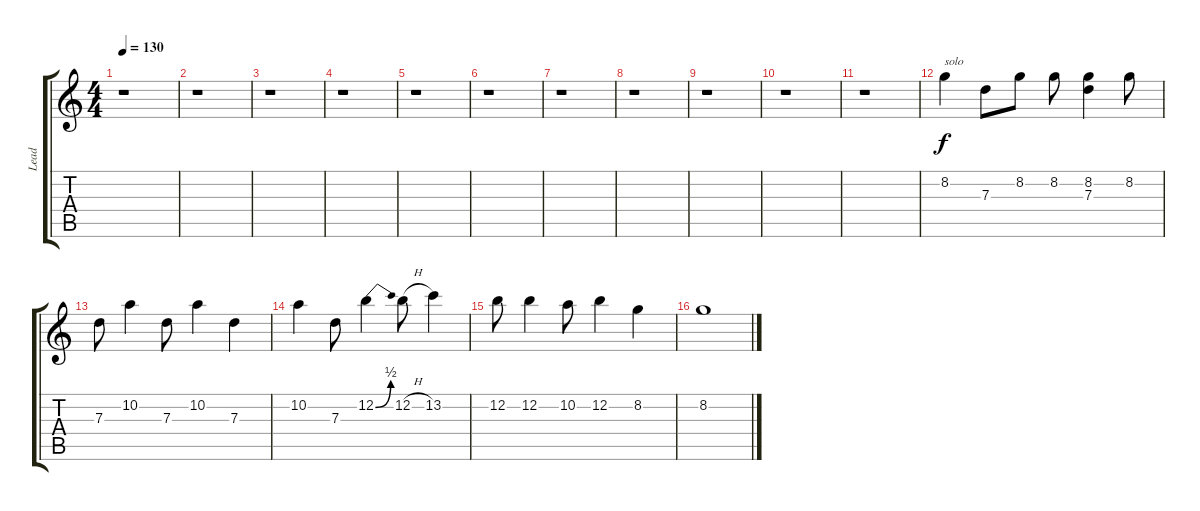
\track ("Lead" "Lead") {instrument electricguitarclean}
\staff {score tabs}
\tuning (E4 B3 G3 D3 A2 E2) {hide}
\ts (4 4)
\tempo 130
\clef g2
\ks c
r.1{dy f} |
r.1 |
r.1 |
r.1 |
r.1 |
r.1 |
r.1 |
r.1 |
r.1 |
r.1 |
r.1 |
8.2.4{txt "solo" balance 8 instrument distortionguitar} 7.3.8 8.2.8 8.2.8 (8.2 7.3).4 8.2.8 |
7.3.8 10.2.4 7.3.8 10.2.4 7.3.4 |
10.2.4 7.3.8 12.2{be (bend 0 0 60 2)}.4 12.2{h}.8 13.2.4 |
12.2.8 12.2.4 10.2.8 12.2.4 8.2.4 |
8.2.1
